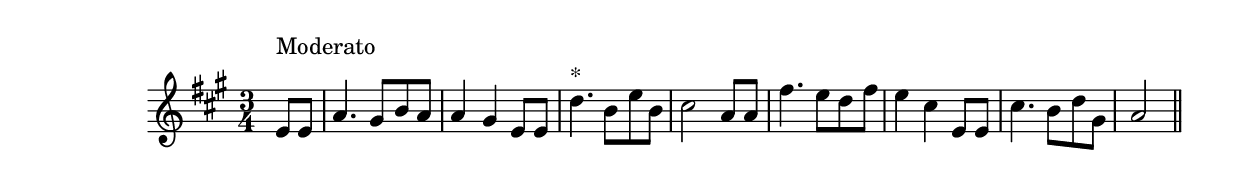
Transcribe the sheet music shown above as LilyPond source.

\version "2.19.49"
%{\header {
  title = "folk song (Russia)"
  composer = "anonymous"
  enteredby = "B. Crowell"
}%}
\score{{\key a \major
\time 3/4
%{\tempo 4=110
%}\clef violin
\relative e' {
  \partial 4
  e8^\markup{\column { "Moderato" " " }} e |
  a4. gis8 b a | a4 gis e8 e | d'4.^\markup{"*"} b8 e b | cis2 a8 a | fis'4. e8 d fis | e4 cis e,8 e | cis'4. b8 d gis, | a2
  \bar "||"
}

}}